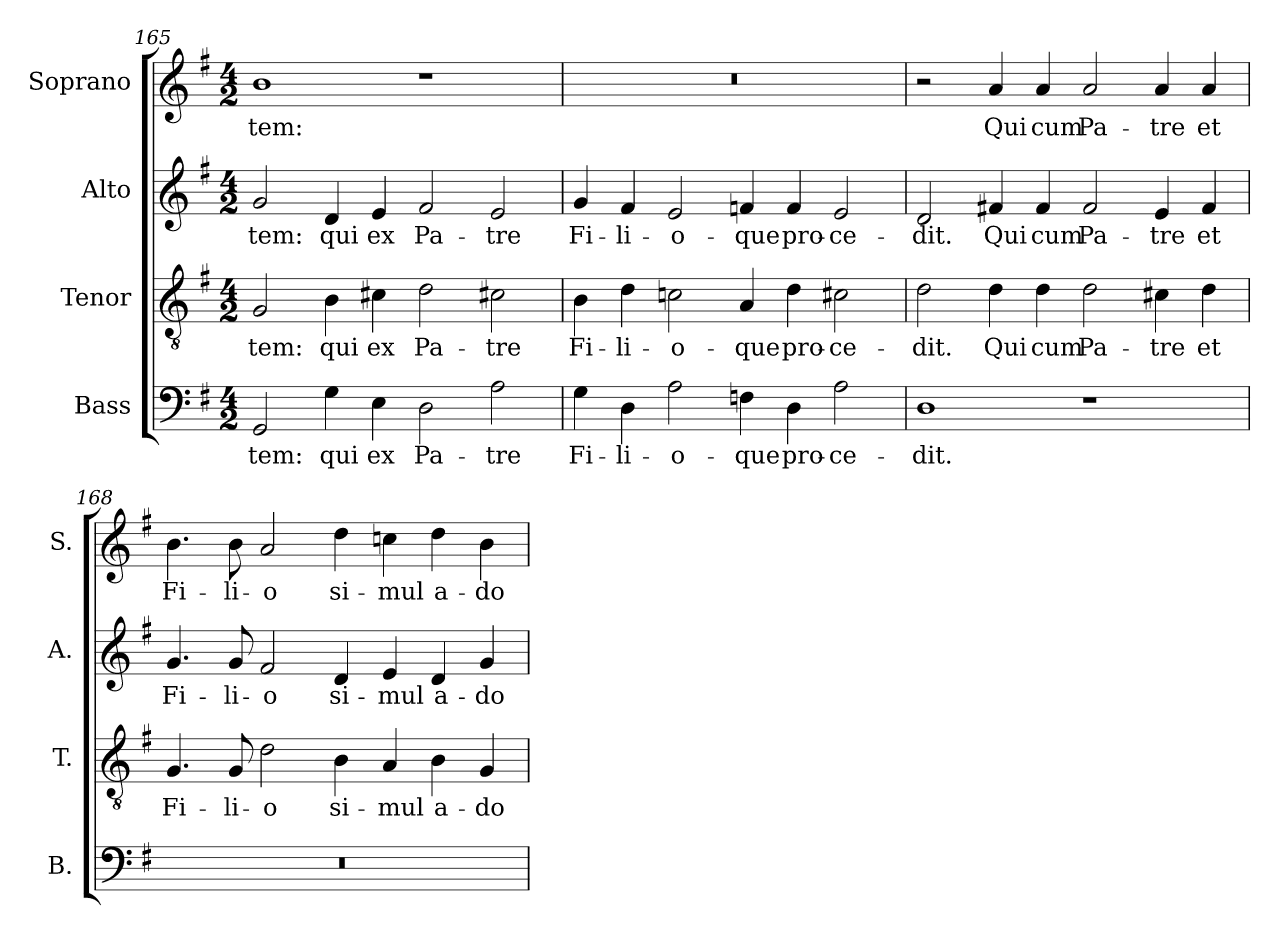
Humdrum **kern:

**kern	**text	**kern	**text	**kern	**text	**kern	**text
*part4	*part4	*part3	*part3	*part2	*part2	*part1	*part1
*staff4	*staff4	*staff3	*staff3	*staff2	*staff2	*staff1	*staff1
*I"Bass	*	*I"Tenor	*	*I"Alto	*	*I"Soprano	*
*I'B.	*	*I'T.	*	*I'A.	*	*I'S.	*
*clefF4	*	*clefGv2	*	*clefG2	*	*clefG2	*
*	*	*ITrd7c12	*	*	*	*	*
*k[f#]	*	*k[f#]	*	*k[f#]	*	*k[f#]	*
*G:	*	*G:	*	*G:	*	*G:	*
*M4/2	*	*M4/2	*	*M4/2	*	*M4/2	*
=165	=165	=165	=165	=165	=165	=165	=165
!	!LO:LY:b:color=#000000	!	!	!	!	!	!
!	!	!	!LO:LY:b:color=#000000	!	!	!	!
!	!	!	!	!	!LO:LY:b:color=#000000	!	!
!	!	!	!	!	!	!	!LO:LY:b:color=#000000
2GGi/	-tem:	2GGi/	-tem:	2gi/	-tem:	1bi	-tem:
!	!LO:LY:b:color=#000000	!	!	!	!	!	!
!	!	!	!LO:LY:b:color=#000000	!	!	!	!
!	!	!	!	!	!LO:LY:b:color=#000000	!	!
4Gi\	qui	4BBi\	qui	4di/	qui	.	.
!	!LO:LY:b:color=#000000	!	!	!	!	!	!
!	!	!	!LO:LY:b:color=#000000	!	!	!	!
!	!	!	!	!	!LO:LY:b:color=#000000	!	!
4Ei\	ex	4C#Xi\	ex	4ei/	ex	.	.
!	!LO:LY:b:color=#000000	!	!	!	!	!	!
!	!	!	!LO:LY:b:color=#000000	!	!	!	!
!	!	!	!	!	!LO:LY:b:color=#000000	!	!
2Di\	Pa-	2Di\	Pa-	2f#i/	Pa-	1r	.
!	!LO:LY:b:color=#000000	!	!	!	!	!	!
!	!	!	!LO:LY:b:color=#000000	!	!	!	!
!	!	!	!	!	!LO:LY:b:color=#000000	!	!
2Ai\	-tre	2C#Xi\	-tre	2ei/	-tre	.	.
=166	=166	=166	=166	=166	=166	=166	=166
!	!LO:LY:b:color=#000000	!	!	!	!	!	!
!	!	!	!LO:LY:b:color=#000000	!	!	!	!
!	!	!	!	!	!LO:LY:b:color=#000000	!LO:N:vis=1	!
4Gi\	Fi-	4BBi\	Fi-	4gi/	Fi-	0r	.
!	!LO:LY:b:color=#000000	!	!	!	!	!	!
!	!	!	!LO:LY:b:color=#000000	!	!	!	!
!	!	!	!	!	!LO:LY:b:color=#000000	!	!
4Di\	-li-	4Di\	-li-	4f#i/	-li-	.	.
!	!LO:LY:b:color=#000000	!	!	!	!	!	!
!	!	!	!LO:LY:b:color=#000000	!	!	!	!
!	!	!	!	!	!LO:LY:b:color=#000000	!	!
2Ai\	-o-	2Cni\	-o-	2ei/	-o-	.	.
!	!LO:LY:b:color=#000000	!	!	!	!	!	!
!	!	!	!LO:LY:b:color=#000000	!	!	!	!
!	!	!	!	!	!LO:LY:b:color=#000000	!	!
4Fni\	-que	4AAi/	-que	4fni/	-que	.	.
!	!LO:LY:b:color=#000000	!	!	!	!	!	!
!	!	!	!LO:LY:b:color=#000000	!	!	!	!
!	!	!	!	!	!LO:LY:b:color=#000000	!	!
4Di\	pro-	4Di\	pro-	4fi/	pro-	.	.
!	!LO:LY:b:color=#000000	!	!	!	!	!	!
!	!	!	!LO:LY:b:color=#000000	!	!	!	!
!	!	!	!	!	!LO:LY:b:color=#000000	!	!
2Ai\	-ce-	2C#Xi\	-ce-	2ei/	-ce-	.	.
!!LO:LB:g=z
=167	=167	=167	=167	=167	=167	=167	=167
!	!LO:LY:b:color=#000000	!	!	!	!	!	!
!	!	!	!LO:LY:b:color=#000000	!	!	!	!
!	!	!	!	!	!LO:LY:b:color=#000000	!	!
1Di	-dit.	2Di\	-dit.	2di/	-dit.	2r	.
!	!	!	!LO:LY:b:color=#000000	!	!	!	!
!	!	!	!	!	!LO:LY:b:color=#000000	!	!
!	!	!	!	!	!	!	!LO:LY:b:color=#000000
.	.	4Di\	Qui	4f#Xi/	Qui	4ai/	Qui
!	!	!	!LO:LY:b:color=#000000	!	!	!	!
!	!	!	!	!	!LO:LY:b:color=#000000	!	!
!	!	!	!	!	!	!	!LO:LY:b:color=#000000
.	.	4Di\	cum	4f#i/	cum	4ai/	cum
!	!	!	!LO:LY:b:color=#000000	!	!	!	!
!	!	!	!	!	!LO:LY:b:color=#000000	!	!
!	!	!	!	!	!	!	!LO:LY:b:color=#000000
1r	.	2Di\	Pa-	2f#i/	Pa-	2ai/	Pa-
!	!	!	!LO:LY:b:color=#000000	!	!	!	!
!	!	!	!	!	!LO:LY:b:color=#000000	!	!
!	!	!	!	!	!	!	!LO:LY:b:color=#000000
.	.	4C#Xi\	-tre	4ei/	-tre	4ai/	-tre
!	!	!	!LO:LY:b:color=#000000	!	!	!	!
!	!	!	!	!	!LO:LY:b:color=#000000	!	!
!	!	!	!	!	!	!	!LO:LY:b:color=#000000
.	.	4Di\	et	4f#i/	et	4ai/	et
=168	=168	=168	=168	=168	=168	=168	=168
!LO:N:vis=1	!	!	!	!	!	!	!
!	!	!	!LO:LY:b:color=#000000	!	!	!	!
!	!	!	!	!	!LO:LY:b:color=#000000	!	!
!	!	!	!	!	!	!	!LO:LY:b:color=#000000
0r	.	4.GGi/	Fi-	4.gi/	Fi-	4.bi\	Fi-
!	!	!	!LO:LY:b:color=#000000	!	!	!	!
!	!	!	!	!	!LO:LY:b:color=#000000	!	!
!	!	!	!	!	!	!	!LO:LY:b:color=#000000
.	.	8GGi/	-li-	8gi/	-li-	8bi\	-li-
!	!	!	!LO:LY:b:color=#000000	!	!	!	!
!	!	!	!	!	!LO:LY:b:color=#000000	!	!
!	!	!	!	!	!	!	!LO:LY:b:color=#000000
.	.	2Di\	-o	2f#i/	-o	2ai/	-o
!	!	!	!LO:LY:b:color=#000000	!	!	!	!
!	!	!	!	!	!LO:LY:b:color=#000000	!	!
!	!	!	!	!	!	!	!LO:LY:b:color=#000000
.	.	4BBi\	si-	4di/	si-	4ddi\	si-
!	!	!	!LO:LY:b:color=#000000	!	!	!	!
!	!	!	!	!	!LO:LY:b:color=#000000	!	!
!	!	!	!	!	!	!	!LO:LY:b:color=#000000
.	.	4AAi/	-mul	4ei/	-mul	4ccni\	-mul
!	!	!	!LO:LY:b:color=#000000	!	!	!	!
!	!	!	!	!	!LO:LY:b:color=#000000	!	!
!	!	!	!	!	!	!	!LO:LY:b:color=#000000
.	.	4BBi\	a-	4di/	a-	4ddi\	a-
!	!	!	!LO:LY:b:color=#000000	!	!	!	!
!	!	!	!	!	!LO:LY:b:color=#000000	!	!
!	!	!	!	!	!	!	!LO:LY:b:color=#000000
.	.	4GGi/	-do	4gi/	-do	4bi\	-do
=	=	=	=	=	=	=	=
*-	*-	*-	*-	*-	*-	*-	*-
